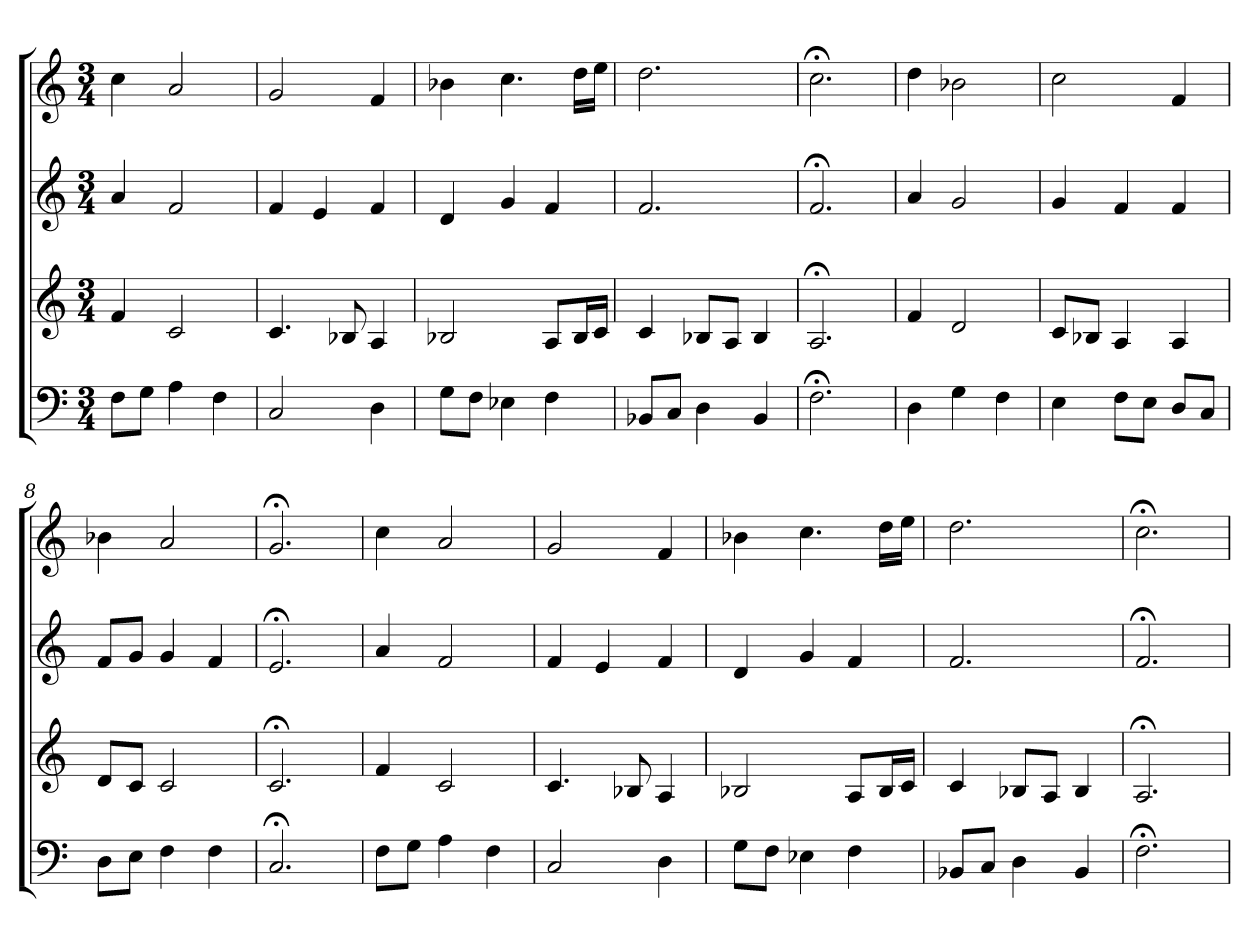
**kern	**kern	**kern	**kern
*part4	*part3	*part2	*part1
*staff4	*staff3	*staff2	*staff1
*M3/4	*M3/4	*M3/4	*M3/4
=1	=1	=1	=1
8FL	4f	4a	4cc
8GJ	.	.	.
4A	2c	2f	2a
4F	.	.	.
=2	=2	=2	=2
2C	4.c	4f	2g
.	.	4e	.
.	8B-X	.	.
4D	4A	4f	4f
=3	=3	=3	=3
8GL	2B-X	4d	4b-X
8FJ	.	.	.
4E-X	.	4g	4.cc
4F	8AL	4f	.
.	16B-L	.	16ddLL
.	16cJJ	.	16eeJJ
=4	=4	=4	=4
8BB-XL	4c	2.f	2.dd
8CJ	.	.	.
4D	8B-XL	.	.
.	8AJ	.	.
4BB-	4B-	.	.
=5	=5	=5	=5
2.F;<	2.A;<	2.f;<	2.cc;<
=6	=6	=6	=6
4D	4f	4a	4dd
4G	2d	2g	2b-X
4F	.	.	.
=7	=7	=7	=7
4E	8cL	4g	2cc
.	8B-XJ	.	.
8FL	4A	4f	.
8EJ	.	.	.
8DL	4A	4f	4f
8CJ	.	.	.
=8	=8	=8	=8
8DL	8dL	8fL	4b-X
8EJ	8cJ	8gJ	.
4F	2c	4g	2a
4F	.	4f	.
=9	=9	=9	=9
2.C;<	2.c;<	2.e;<	2.g;<
=1	=1	=1	=1
8FL	4f	4a	4cc
8GJ	.	.	.
4A	2c	2f	2a
4F	.	.	.
=2	=2	=2	=2
2C	4.c	4f	2g
.	.	4e	.
.	8B-X	.	.
4D	4A	4f	4f
=3	=3	=3	=3
8GL	2B-X	4d	4b-X
8FJ	.	.	.
4E-X	.	4g	4.cc
4F	8AL	4f	.
.	16B-L	.	16ddLL
.	16cJJ	.	16eeJJ
=4	=4	=4	=4
8BB-XL	4c	2.f	2.dd
8CJ	.	.	.
4D	8B-XL	.	.
.	8AJ	.	.
4BB-	4B-	.	.
=5	=5	=5	=5
2.F;<	2.A;<	2.f;<	2.cc;<
=	=	=	=
*-	*-	*-	*-
